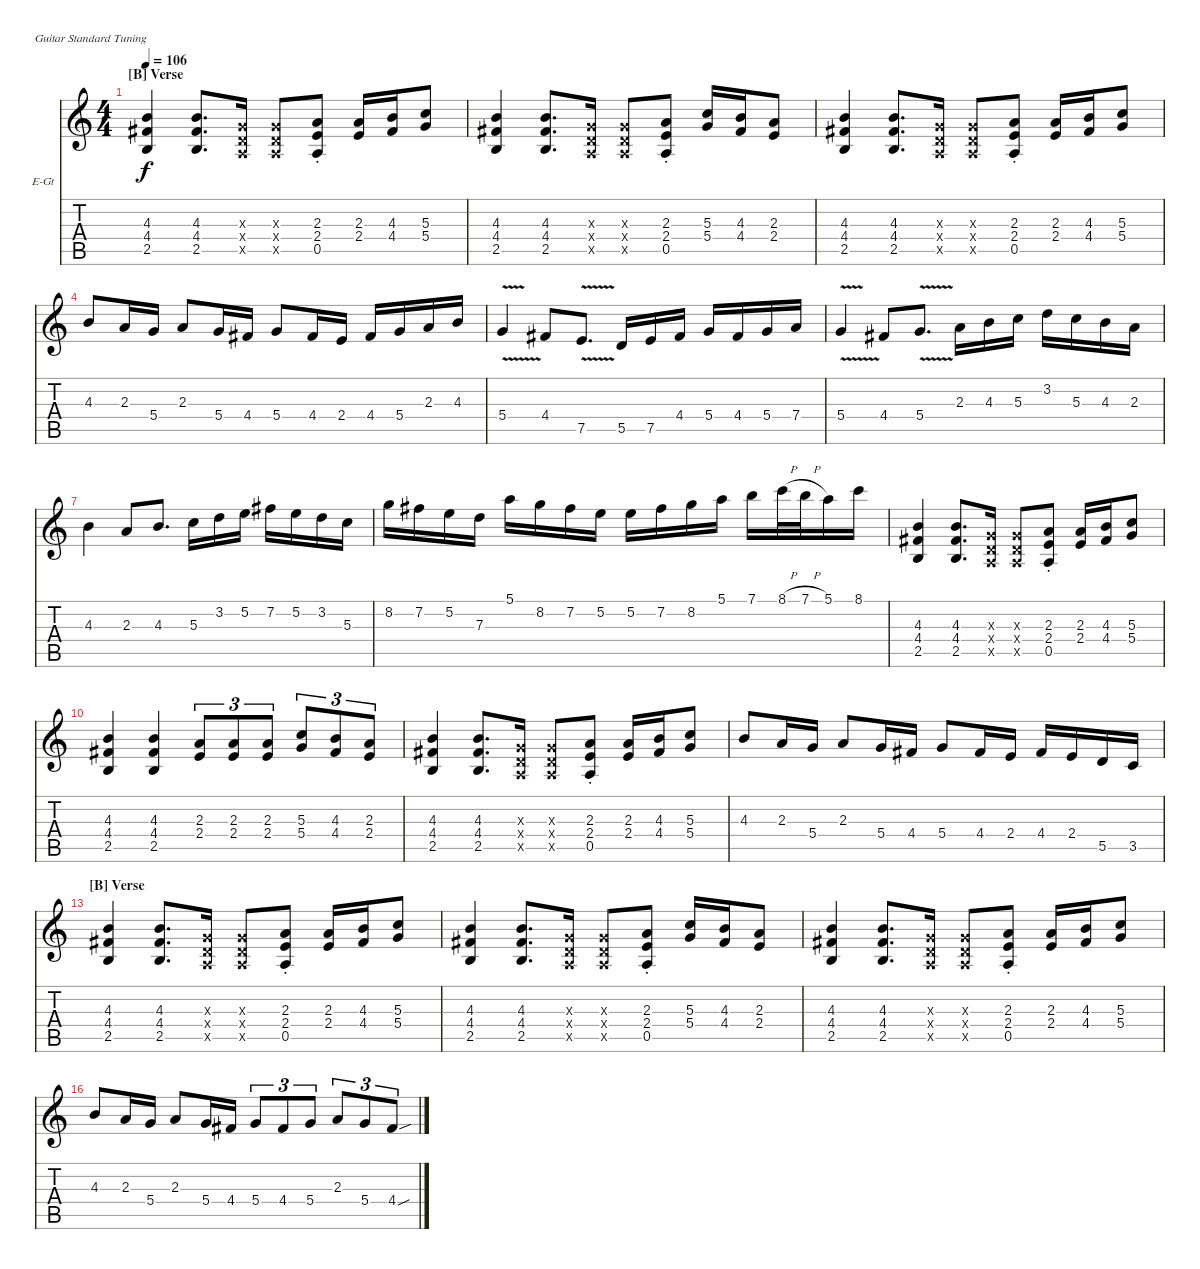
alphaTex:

\bracketExtendMode nobrackets
\firstSystemTrackNameOrientation horizontal
\otherSystemsTrackNameOrientation horizontal
\defaultBarNumberDisplay FirstOfSystem
\track ("Rudolf Schenker" "E-Gt") {instrument distortionguitar}
\staff {score tabs}
\tuning (E4 B3 G3 D3 A2 E2)
\ts (4 4)
\section ("B" "Verse")
\tempo 106
\clef g2
\scale
0.503857
\ks c
(4.4 2.5 4.3).4{dy f} (2.5 4.4 4.3).8{d} (0.5{x} 0.4{x} 0.3{x}).16 (0.5{x} 0.4{x} 0.3{x}).8 (2.3{st} 2.4{st} 0.5{st}).8 (2.3 2.4).16 (4.3 4.4).16 (5.3 5.4).8 |
\scale
0.495716 (4.3 4.4 2.5).4 (4.3 4.4 2.5).8{d} (0.5{x} 0.4{x} 0.3{x}).16 (0.3{x} 0.4{x} 0.5{x}).8 (2.3{st} 2.4{st} 0.5{st}).8 (5.3 5.4).16 (4.3 4.4).16 (2.3 2.4).8 |
\scale
0.493983 (4.4 2.5 4.3).4 (2.5 4.4 4.3).8{d} (0.5{x} 0.4{x} 0.3{x}).16 (0.5{x} 0.4{x} 0.3{x}).8 (2.3{st} 2.4{st} 0.5{st}).8 (2.3 2.4).16 (4.3 4.4).16 (5.3 5.4).8 |
\scale
0.505765 4.3.8 2.3.16 5.4.16 2.3.8 5.4.16 4.4.16 5.4.8 4.4.16 2.4.16 4.4.16 5.4.16 2.3.16 4.3.16 |
\scale
0.490848 5.4{v}.4 4.4.8 7.5{v}.8{d} 5.5.16 7.5.16 4.4.16 5.4.16 4.4.16 5.4.16 7.4.16 |
\scale
0.508693 5.4{v}.4 4.4.8 5.4{v}.8{d} 2.3.16 4.3.16 5.3.16 3.2.16 5.3.16 4.3.16 2.3.16 |
\scale
0.4926 4.3.4 2.3.8 4.3.8{d} 5.3.16 3.2.16 5.2.16 7.2.16 5.2.16 3.2.16 5.3.16 |
\scale
0.507623 8.2.16 7.2.16 5.2.16 7.3.16 5.1.16 8.2.16 7.2.16 5.2.16 5.2.16 7.2.16 8.2.16 5.1.16 7.1.16 8.1{h}.32 7.1{h}.32 5.1.16 8.1.16 |
\scale
0.515271 (4.4 2.5 4.3).4 (2.5 4.4 4.3).8{d} (0.5{x} 0.4{x} 0.3{x}).16 (0.5{x} 0.4{x} 0.3{x}).8 (2.3{st} 2.4{st} 0.5{st}).8 (2.3 2.4).16 (4.3 4.4).16 (5.3 5.4).8 |
\scale
0.485529 (4.3 4.4 2.5).4 (4.3 4.4 2.5).4 (2.3 2.4).8{tu (3 2)} (2.3 2.4).8{tu (3 2)} (2.3 2.4).8{tu (3 2)} (5.3 5.4).8{tu (3 2)} (4.3 4.4).8{tu (3 2)} (2.3 2.4).8{tu (3 2)} |
\scale
0.517034 (4.4 2.5 4.3).4 (2.5 4.4 4.3).8{d} (0.5{x} 0.4{x} 0.3{x}).16 (0.5{x} 0.4{x} 0.3{x}).8 (2.3{st} 2.4{st} 0.5{st}).8 (2.3 2.4).16 (4.3 4.4).16 (5.3 5.4).8 |
\scale
0.483203 4.3.8 2.3.16 5.4.16 2.3.8 5.4.16 4.4.16 5.4.8 4.4.16 2.4.16 4.4.16 2.4.16 5.5.16 3.5.16 |
\section ("B" "Verse")
\scale
0.522294 (4.4 2.5 4.3).4 (2.5 4.4 4.3).8{d} (0.5{x} 0.4{x} 0.3{x}).16 (0.5{x} 0.4{x} 0.3{x}).8 (2.3{st} 2.4{st} 0.5{st}).8 (2.3 2.4).16 (4.3 4.4).16 (5.3 5.4).8 |
\scale
0.477594 (4.3 4.4 2.5).4 (4.3 4.4 2.5).8{d} (0.5{x} 0.4{x} 0.3{x}).16 (0.3{x} 0.4{x} 0.5{x}).8 (2.3{st} 2.4{st} 0.5{st}).8 (5.3 5.4).16 (4.3 4.4).16 (2.3 2.4).8 |
\scale
0.494659 (4.4 2.5 4.3).4 (2.5 4.4 4.3).8{d} (0.5{x} 0.4{x} 0.3{x}).16 (0.5{x} 0.4{x} 0.3{x}).8 (2.3{st} 2.4{st} 0.5{st}).8 (2.3 2.4).16 (4.3 4.4).16 (5.3 5.4).8 |
\scale
0.505201 4.3.8 2.3.16 5.4.16 2.3.8 5.4.16 4.4.16 5.4.8{tu (3 2)} 4.4.8{tu (3 2)} 5.4.8{tu (3 2)} 2.3.8{tu (3 2)} 5.4.8{tu (3 2)} 4.4{sou}.8{tu (3 2)}
